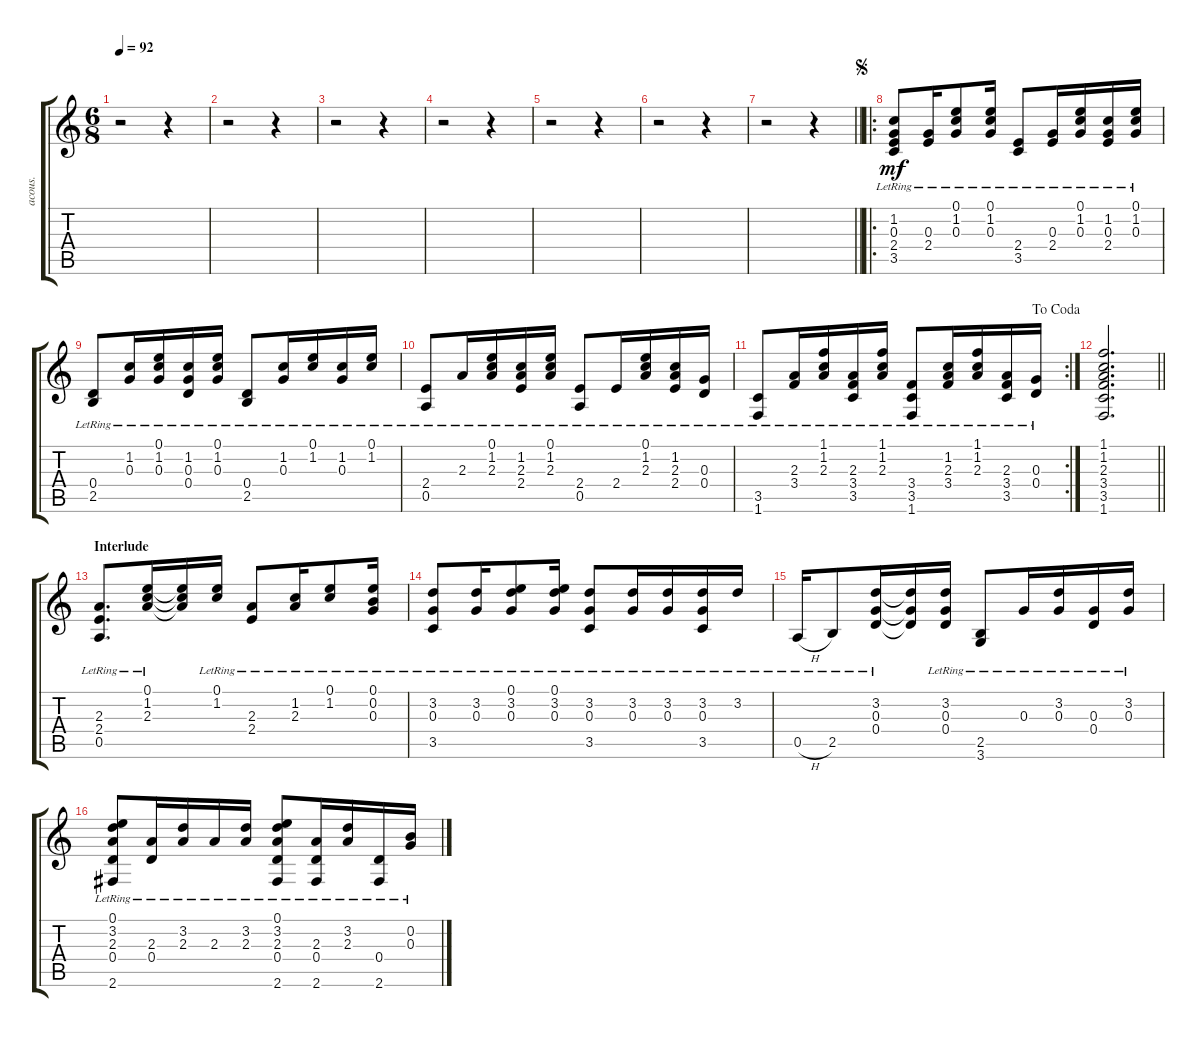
\track ("acous." "acous.") {instrument acousticguitarsteel}
\staff {score tabs}
\tuning (E4 B3 G3 D3 A2 E2) {hide}
\ts (6 8)
\tempo 92
\clef g2
\ks c
r.2{dy mf} r.4 |
r.2 r.4 |
r.2 r.4 |
r.2 r.4 |
r.2 r.4 |
r.2 r.4 |
\barLineRight lightlight
r.2 r.4 |
\ro
\jump segno
(1.2{lr} 0.3{lr} 2.4{lr} 3.5{lr}).8 (0.3{lr} 2.4{lr}).16 (0.1{lr} 1.2{lr} 0.3{lr}).8 (0.1{lr} 1.2{lr} 0.3{lr}).16 (2.4{lr} 3.5{lr}).8 (0.3{lr} 2.4{lr}).16 (0.1{lr} 1.2{lr} 0.3{lr}).16 (1.2{lr} 0.3{lr} 2.4{lr}).16 (0.1{lr} 1.2{lr} 0.3{lr}).16 |
(0.4{lr} 2.5{lr}).8 (1.2{lr} 0.3{lr}).16 (0.1{lr} 1.2{lr} 0.3{lr}).16 (1.2{lr} 0.3{lr} 0.4{lr}).16 (0.1{lr} 1.2{lr} 0.3{lr}).16 (0.4{lr} 2.5{lr}).8 (1.2{lr} 0.3{lr}).16 (0.1{lr} 1.2{lr}).16 (1.2{lr} 0.3{lr}).16 (0.1{lr} 1.2{lr}).16 |
(2.4{lr} 0.5{lr}).8 2.3{lr}.16 (0.1{lr} 1.2{lr} 2.3{lr}).16 (1.2{lr} 2.3{lr} 2.4{lr}).16 (0.1{lr} 1.2{lr} 2.3{lr}).16 (2.4{lr} 0.5{lr}).8 2.4{lr}.16 (0.1{lr} 1.2{lr} 2.3{lr}).16 (1.2{lr} 2.3{lr} 2.4{lr}).16 (0.3{lr} 0.4{lr}).16 |
\rc 2
\jump dacoda
(3.5{lr} 1.6{lr}).8 (2.3{lr} 3.4{lr}).16 (1.1{lr} 1.2{lr} 2.3{lr}).16 (2.3{lr} 3.4{lr} 3.5{lr}).16 (1.1{lr} 1.2{lr} 2.3{lr}).16 (3.4{lr} 3.5{lr} 1.6{lr}).8 (1.2{lr} 2.3{lr} 3.4{lr}).16 (1.1{lr} 1.2{lr} 2.3{lr}).16 (2.3{lr} 3.4{lr} 3.5{lr}).16 (0.3{lr} 0.4{lr}).16 |
\barLineRight lightlight
(1.1 1.2 2.3 3.4 3.5 1.6).2{d} |
\section ("" "Interlude")
(2.3{lr} 2.4{lr} 0.5{lr}).8{d} (0.1{lr} 1.2{lr} 2.3{lr}).16 (0.1{t} 1.2{t} 2.3{t}).16 (0.1{lr} 1.2{lr}).16 (2.3{lr} 2.4{lr}).8 (1.2{lr} 2.3{lr}).16 (0.1{lr} 1.2{lr}).8 (0.1{lr} 0.2{lr} 0.3{lr}).16 |
(3.2{lr} 0.3{lr} 3.5{lr}).8 (3.2{lr} 0.3{lr}).16 (0.1{lr} 3.2{lr} 0.3{lr}).8 (0.1{lr} 3.2{lr} 0.3{lr}).16 (3.2{lr} 0.3{lr} 3.5{lr}).8 (3.2{lr} 0.3{lr}).16 (3.2{lr} 0.3{lr}).16 (3.2{lr} 0.3{lr} 3.5{lr}).16 3.2{lr}.16 |
0.5{h lr}.16 2.5{lr}.8 (3.2{lr} 0.3{lr} 0.4{lr}).16 (3.2{t} 0.3{t} 0.4{t}).16 (3.2{lr} 0.3{lr} 0.4{lr}).16 (2.5{lr} 3.6{lr}).8 0.3{lr}.16 (3.2{lr} 0.3{lr}).16 (0.3{lr} 0.4{lr}).16 (3.2{lr} 0.3{lr}).16 |
(0.1{lr} 3.2{lr} 2.3{lr} 0.4{lr} 2.6{lr}).8 (2.3{lr} 0.4{lr}).16 (3.2{lr} 2.3{lr}).16 2.3{lr}.16 (3.2{lr} 2.3{lr}).16 (0.1{lr} 3.2{lr} 2.3{lr} 0.4{lr} 2.6{lr}).8 (2.3{lr} 0.4{lr} 2.6{lr}).16 (3.2{lr} 2.3{lr}).16 (0.4{lr} 2.6{lr}).16 (0.2{lr} 0.3{lr}).16
